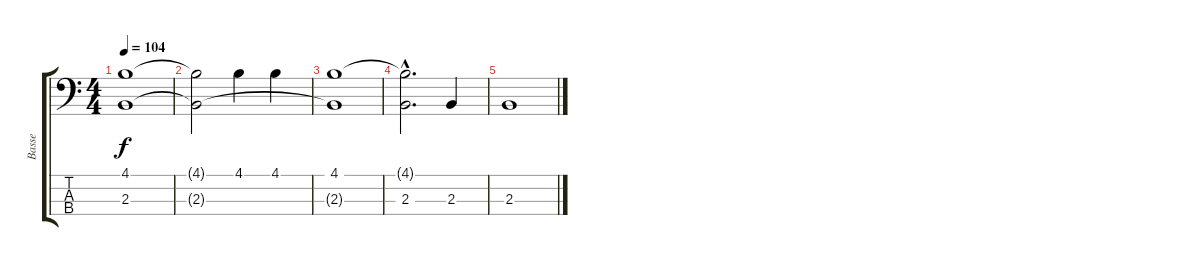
\track ("Basse" "Basse") {instrument slapbass1}
\staff {score tabs}
\tuning (G2 D2 A1 E1) {hide}
\ts (4 4)
\tempo 104
\clef f4
\ks c
(4.1 2.3).1{dy f} |
(4.1{t} 2.3{t}).2 4.1.4 4.1.4 |
(4.1 2.3{t}).1 |
(4.1{t} 2.3{hac}).2{d} 2.3.4 |
2.3.1
